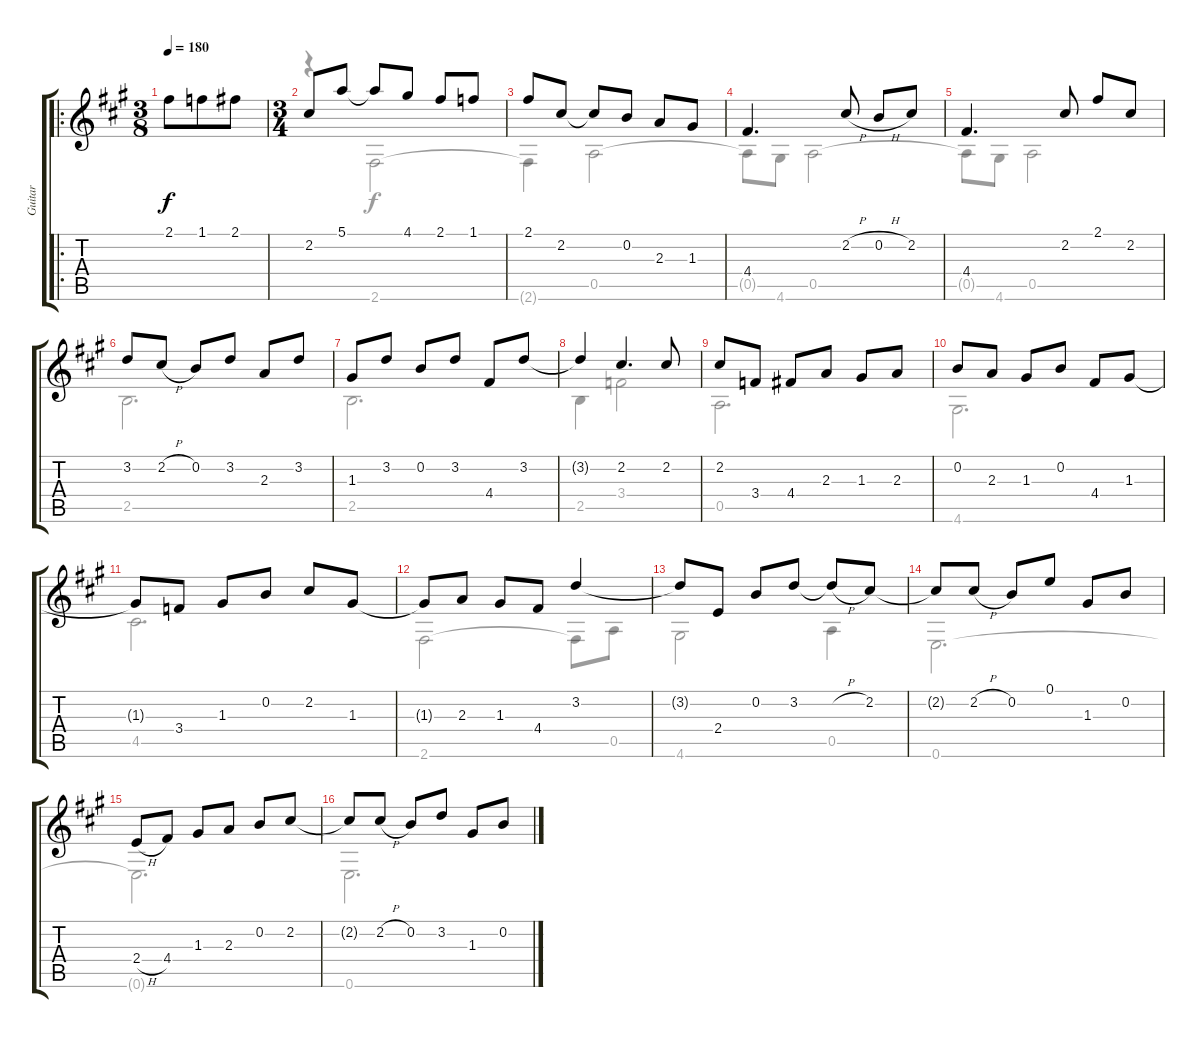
\track ("Guitar" "Guitar") {instrument acousticguitarnylon}
\staff {score tabs}
\tuning (E4 B3 G3 D3 A2 E2) {hide}
\voice
\ro
\ts (3 8)
\tempo 180
\clef g2
\ks a
2.1.8{dy f instrument acousticguitarnylon} 1.1.8 2.1.8 |
\ts (3 4)
2.2.8 5.1.8 5.1{t}.8 4.1.8 2.1.8 1.1.8 |
2.1.8 2.2.8 2.2{t}.8 0.2.8 2.3.8 1.3.8 |
4.4.4{d} 2.2{h}.8 0.2{h}.8 2.2.8 |
4.4.4{d} 2.2.8 2.1.8 2.2.8 |
3.2.8 2.2{h}.8 0.2.8 3.2.8 2.3.8 3.2.8 |
1.3.8 3.2.8 0.2.8 3.2.8 4.4.8 3.2.8 |
3.2{t}.4 2.2.4{d} 2.2.8 |
2.2.8 3.4.8 4.4.8 2.3.8 1.3.8 2.3.8 |
0.2.8 2.3.8 1.3.8 0.2.8 4.4.8 1.3.8 |
1.3{t}.8 3.4.8 1.3.8 0.2.8 2.2.8 1.3.8 |
1.3{t}.8 2.3.8 1.3.8 4.4.8 3.2.4 |
3.2{t}.8 2.4.8 0.2.8 3.2.8 3.2{h t}.8 2.2.8 |
2.2{t}.8 2.2{h}.8 0.2.8 0.1.8 1.3.8 0.2.8 |
2.4{h}.8 4.4.8 1.3.8 2.3.8 0.2.8 2.2.8 |
2.2{t}.8 2.2{h}.8 0.2.8 3.2.8 1.3.8 0.2.8
\voice
\clef g2
\ottava regular
\simile none
\ks a
|
r.4 2.6.2 |
2.6{t}.4 0.5.2 |
0.5{t}.8 4.6.8 0.5.2 |
0.5{t}.8 4.6.8 0.5.2 |
2.5.2{d} |
2.5.2{d} |
2.5.4 3.4.2 |
0.5.2{d} |
4.6.2{d} |
4.5.2{d} |
2.6.2 2.6{t}.8 0.5.8 |
4.6.2 0.5.4 |
0.6.2{d} |
0.6{t}.2{d} |
0.6.2{d}
